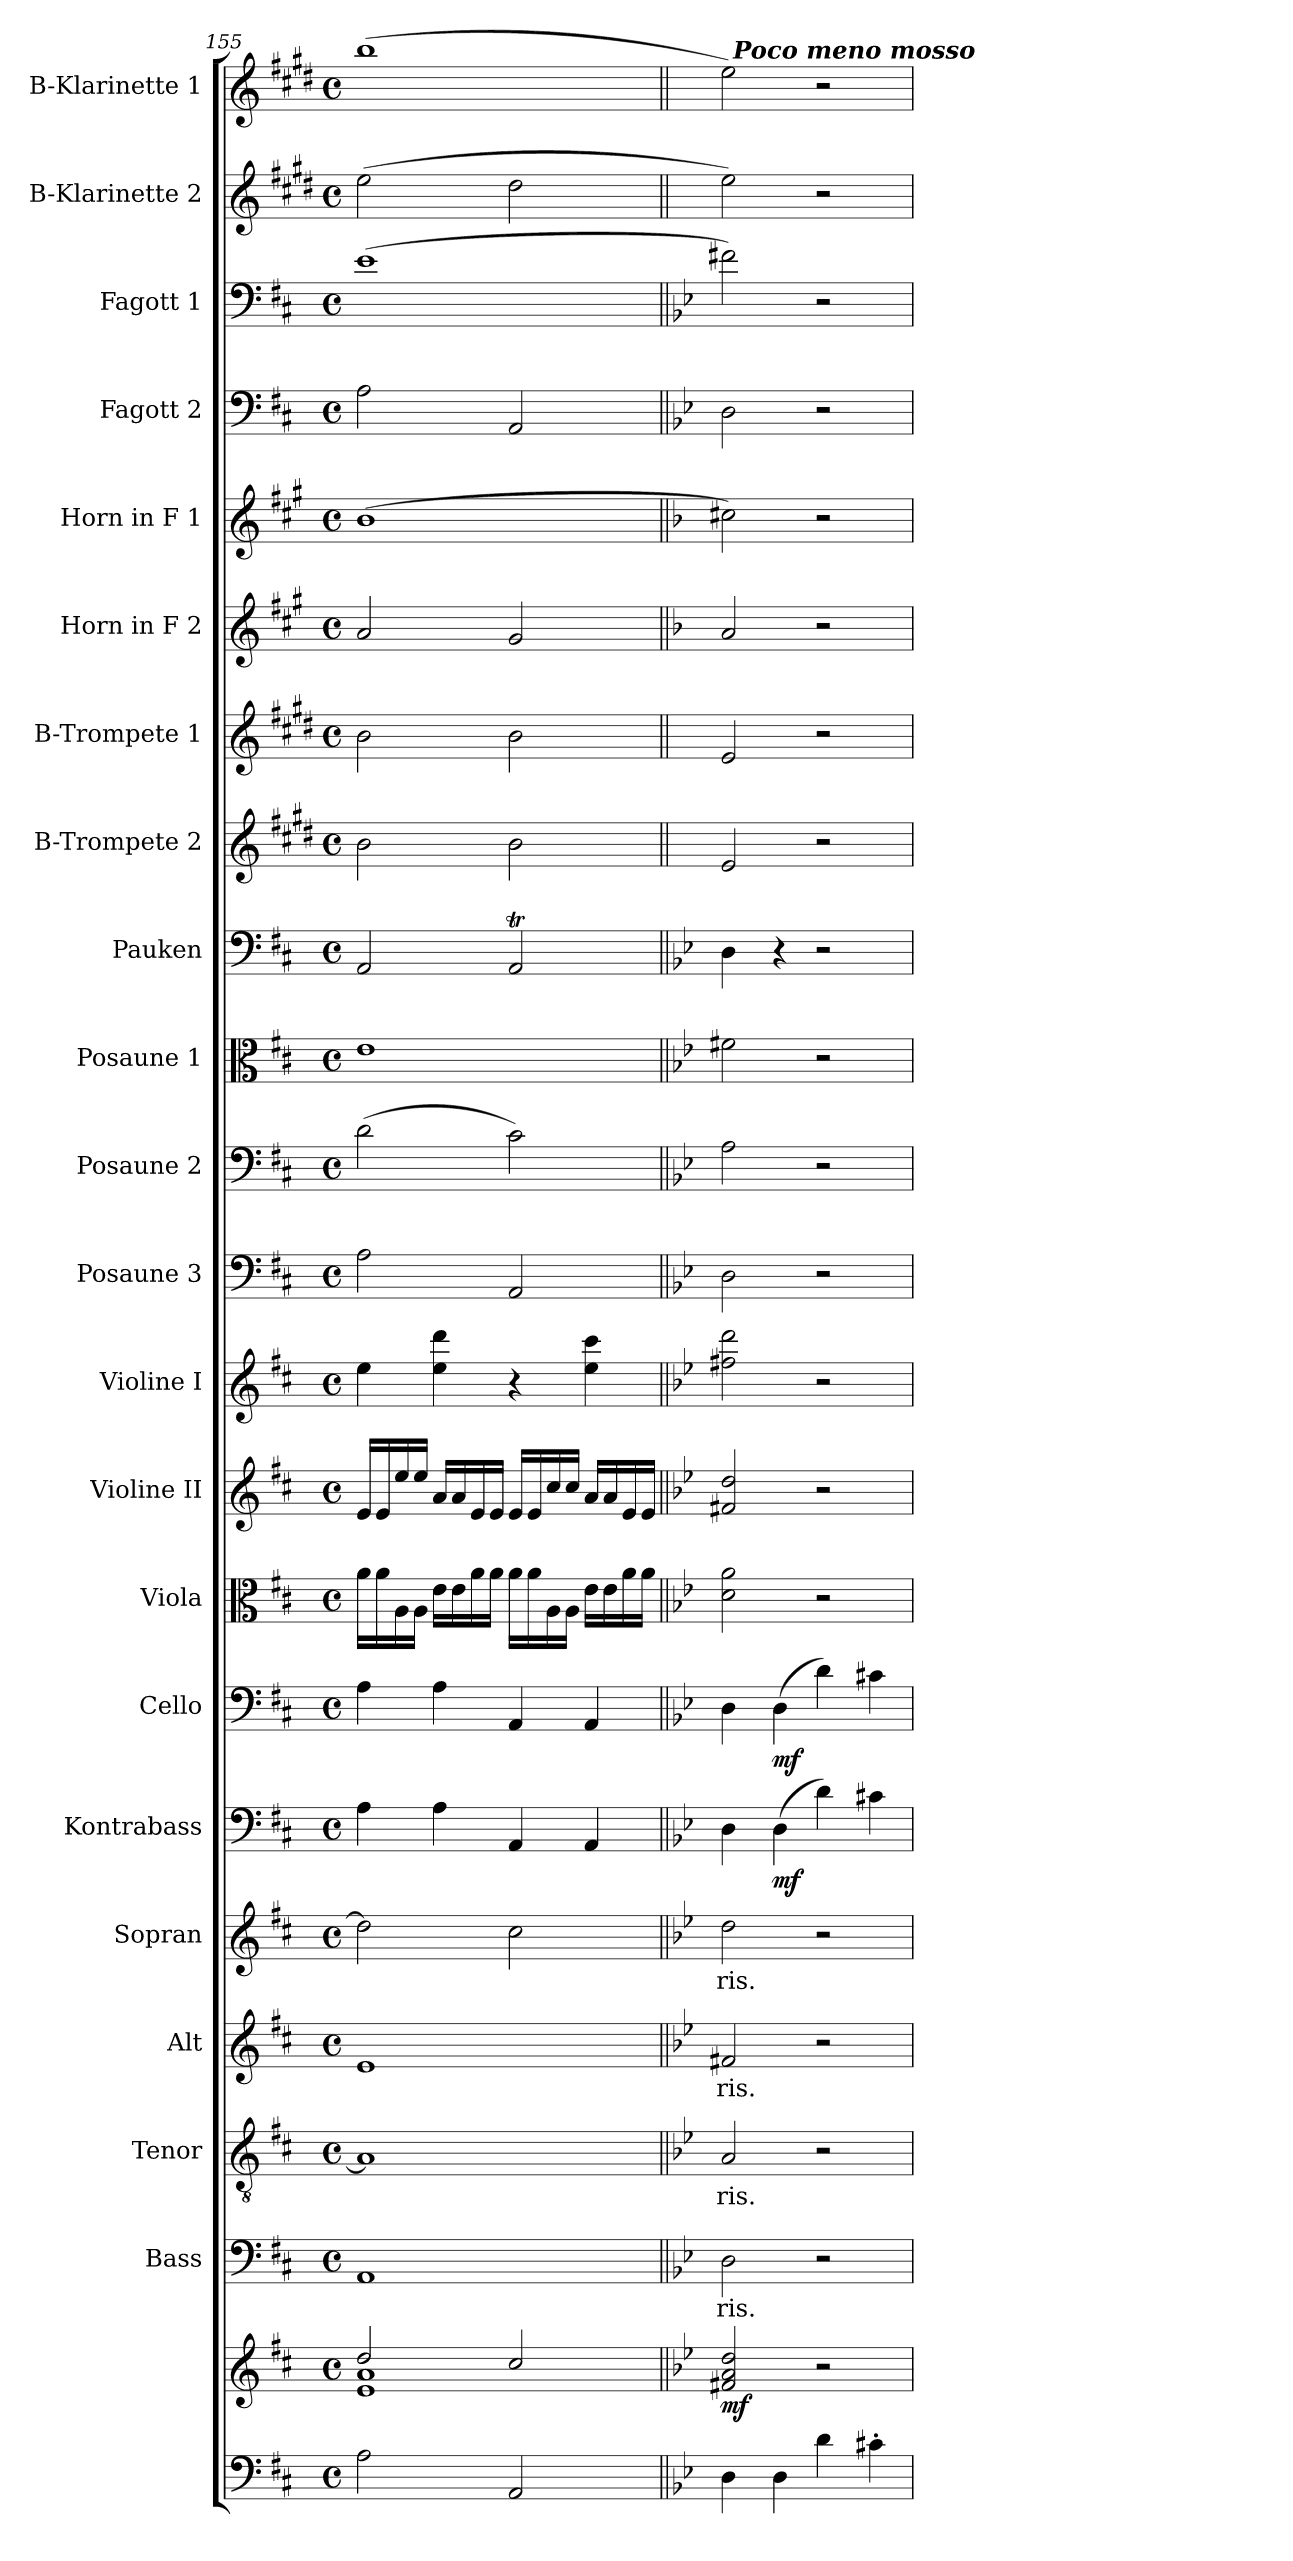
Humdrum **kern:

**kern	**kern	**dynam	**kern	**text	**kern	**text	**kern	**text	**kern	**text	**kern	**dynam	**kern	**dynam	**kern	**kern	**kern	**kern	**kern	**kern	**kern	**kern	**kern	**kern	**kern	**kern	**kern	**kern	**kern
*part22	*part22	*part22	*part21	*part21	*part20	*part20	*part19	*part19	*part18	*part18	*part17	*part17	*part16	*part16	*part15	*part14	*part13	*part12	*part11	*part10	*part9	*part8	*part7	*part6	*part5	*part4	*part3	*part2	*part1
*staff23	*staff22	*staff22/23	*staff21	*staff21	*staff20	*staff20	*staff19	*staff19	*staff18	*staff18	*staff17	*staff17	*staff16	*staff16	*staff15	*staff14	*staff13	*staff12	*staff11	*staff10	*staff9	*staff8	*staff7	*staff6	*staff5	*staff4	*staff3	*staff2	*staff1
*	*	*	*I"Bass	*	*I"Tenor	*	*I"Alt	*	*I"Sopran	*	*I"Kontrabass	*	*I"Cello	*	*I"Viola	*I"Violine II	*I"Violine I	*I"Posaune 3	*I"Posaune 2	*I"Posaune 1	*I"Pauken	*I"B-Trompete 2	*I"B-Trompete 1	*I"Horn in F 2	*I"Horn in F 1	*I"Fagott 2	*I"Fagott 1	*I"B-Klarinette 2	*I"B-Klarinette 1
*	*	*	*I'B.	*	*I'T.	*	*I'A.	*	*I'S.	*	*I'Kb.	*	*	*	*I'Vla.	*I'Vl. II	*I'Vl. I	*I'Pos. 3	*I'Pos. 2	*I'Pos. 1	*I'Pk.	*I'B Trp. 2	*I'B Trp. 1	*	*	*I'Fg. 2	*I'Fg. 1	*I'B Kl. 2	*I'B Kl. 1
!!LO:PB:g=z
*clefF4	*clefG2	*	*clefF4	*	*clefGv2	*	*clefG2	*	*clefG2	*	*clefF4	*	*clefF4	*	*clefC3	*clefG2	*clefG2	*clefF4	*clefF4	*clefC3	*clefF4	*clefG2	*clefG2	*clefG2	*clefG2	*clefF4	*clefF4	*clefG2	*clefG2
*	*	*	*	*	*	*	*	*	*	*	*ITrd7c12	*	*	*	*	*	*	*	*	*	*	*ITrd1c2	*ITrd1c2	*ITrd4c7	*ITrd4c7	*	*	*ITrd1c2	*ITrd1c2
*k[f#c#]	*k[f#c#]	*	*k[f#c#]	*	*k[f#c#]	*	*k[f#c#]	*	*k[f#c#]	*	*k[f#c#]	*	*k[f#c#]	*	*k[f#c#]	*k[f#c#]	*k[f#c#]	*k[f#c#]	*k[f#c#]	*k[f#c#]	*k[f#c#]	*k[f#c#]	*k[f#c#]	*k[f#c#]	*k[f#c#]	*k[f#c#]	*k[f#c#]	*k[f#c#]	*k[f#c#]
*D:	*D:	*	*D:	*	*D:	*	*D:	*	*D:	*	*D:	*	*D:	*	*D:	*D:	*D:	*D:	*D:	*D:	*D:	*D:	*D:	*D:	*D:	*D:	*D:	*D:	*D:
*M4/4	*M4/4	*	*M4/4	*	*M4/4	*	*M4/4	*	*M4/4	*	*M4/4	*	*M4/4	*	*M4/4	*M4/4	*M4/4	*M4/4	*M4/4	*M4/4	*M4/4	*M4/4	*M4/4	*M4/4	*M4/4	*M4/4	*M4/4	*M4/4	*M4/4
*met(c)	*met(c)	*	*met(c)	*	*met(c)	*	*met(c)	*	*met(c)	*	*met(c)	*	*met(c)	*	*met(c)	*met(c)	*met(c)	*met(c)	*met(c)	*met(c)	*met(c)	*met(c)	*met(c)	*met(c)	*met(c)	*met(c)	*met(c)	*met(c)	*met(c)
=155	=155	=155	=155	=155	=155	=155	=155	=155	=155	=155	=155	=155	=155	=155	=155	=155	=155	=155	=155	=155	=155	=155	=155	=155	=155	=155	=155	=155	=155
*	*^	*	*	*	*	*	*	*	*	*	*	*	*	*	*	*	*	*	*	*	*	*	*	*	*	*	*	*	*
2A\	2dd/	1e 1a	.	1AA	.	1A]	.	1e	.	2dd\]	.	4AA\	.	4A\	.	16a\LL	16e/LL	4ee\	2A\	(>2d\	1e	2AA/	2a\	2a\	2d/	(>1e	2A\	(>1e	(>2dd\	(>1aa
.	.	.	.	.	.	.	.	.	.	.	.	.	.	.	.	16a\	16e/	.	.	.	.	.	.	.	.	.	.	.	.	.
.	.	.	.	.	.	.	.	.	.	.	.	.	.	.	.	16A\	16ee/	.	.	.	.	.	.	.	.	.	.	.	.	.
.	.	.	.	.	.	.	.	.	.	.	.	.	.	.	.	16A\JJ	16ee/JJ	.	.	.	.	.	.	.	.	.	.	.	.	.
.	.	.	.	.	.	.	.	.	.	.	.	4AA\	.	4A\	.	16e\LL	16a/LL	4ee\ 4ddd\	.	.	.	.	.	.	.	.	.	.	.	.
.	.	.	.	.	.	.	.	.	.	.	.	.	.	.	.	16e\	16a/	.	.	.	.	.	.	.	.	.	.	.	.	.
.	.	.	.	.	.	.	.	.	.	.	.	.	.	.	.	16a\	16e/	.	.	.	.	.	.	.	.	.	.	.	.	.
.	.	.	.	.	.	.	.	.	.	.	.	.	.	.	.	16a\JJ	16e/JJ	.	.	.	.	.	.	.	.	.	.	.	.	.
2AA/	2cc#/	.	.	.	.	.	.	.	.	2cc#\	.	4AAA/	.	4AA/	.	16a\LL	16e/LL	4r	2AA/	2c#\)	.	2AAT/	2a\	2a\	2c#/	.	2AA/	.	2cc#\	.
.	.	.	.	.	.	.	.	.	.	.	.	.	.	.	.	16a\	16e/	.	.	.	.	.	.	.	.	.	.	.	.	.
.	.	.	.	.	.	.	.	.	.	.	.	.	.	.	.	16A\	16cc#/	.	.	.	.	.	.	.	.	.	.	.	.	.
.	.	.	.	.	.	.	.	.	.	.	.	.	.	.	.	16A\JJ	16cc#/JJ	.	.	.	.	.	.	.	.	.	.	.	.	.
.	.	.	.	.	.	.	.	.	.	.	.	4AAA/	.	4AA/	.	16e\LL	16a/LL	4ee\ 4ccc#\	.	.	.	.	.	.	.	.	.	.	.	.
.	.	.	.	.	.	.	.	.	.	.	.	.	.	.	.	16e\	16a/	.	.	.	.	.	.	.	.	.	.	.	.	.
.	.	.	.	.	.	.	.	.	.	.	.	.	.	.	.	16a\	16e/	.	.	.	.	.	.	.	.	.	.	.	.	.
.	.	.	.	.	.	.	.	.	.	.	.	.	.	.	.	16a\JJ	16e/JJ	.	.	.	.	.	.	.	.	.	.	.	.	.
*	*v	*v	*	*	*	*	*	*	*	*	*	*	*	*	*	*	*	*	*	*	*	*	*	*	*	*	*	*	*	*
=156||	=156||	=156||	=156||	=156||	=156||	=156||	=156||	=156||	=156||	=156||	=156||	=156||	=156||	=156||	=156||	=156||	=156||	=156||	=156||	=156||	=156||	=156||	=156||	=156||	=156||	=156||	=156||	=156||	=156||
*k[b-e-]	*k[b-e-]	*	*k[b-e-]	*	*k[b-e-]	*	*k[b-e-]	*	*k[b-e-]	*	*k[b-e-]	*	*k[b-e-]	*	*k[b-e-]	*k[b-e-]	*k[b-e-]	*k[b-e-]	*k[b-e-]	*k[b-e-]	*k[b-e-]	*k[b-e-]	*k[b-e-]	*k[b-e-]	*k[b-e-]	*k[b-e-]	*k[b-e-]	*k[b-e-]	*k[b-e-]
*B-:	*B-:	*	*B-:	*	*B-:	*	*B-:	*	*B-:	*	*B-:	*	*B-:	*	*B-:	*B-:	*B-:	*B-:	*B-:	*B-:	*B-:	*B-:	*B-:	*B-:	*B-:	*B-:	*B-:	*B-:	*B-:
!	!	!LO:DY:b	!	!LO:LY:b	!	!LO:LY:b	!	!LO:LY:b	!	!LO:LY:b	!	!	!	!	!	!	!	!	!	!	!	!	!	!	!	!	!	!	!
*	*	*	*	*	*	*	*	*	*	*	*	*	*	*	*	*	*	*	*	*	*	*	*	*	*	*	*	*	*^
4D\	2f#X/ 2a/ 2dd/	mf	2D\	-ris.	2A/	-ris.	2f#X/	-ris.	2dd\	-ris.	4DD\	.	4D\	.	2d\ 2a\	2f#X/ 2dd/	2ff#X\ 2ddd\	2D\	2A\	2f#X\	4D\	2d/	2d/	2d/	2f#X\)	2D\	2f#X\)	2dd\)	2dd\)	32ryy
!	!	!	!	!	!	!	!	!	!	!	!	!	!	!	!	!	!	!	!	!	!	!	!	!	!	!	!	!	!	!LO:TX:a:Bi:t=Poco meno mosso
.	.	.	.	.	.	.	.	.	.	.	.	.	.	.	.	.	.	.	.	.	.	.	.	.	.	.	.	.	.	2ryy
!	!	!	!	!	!	!	!	!	!	!	!	!LO:DY:b	!	!LO:DY:b	!	!	!	!	!	!	!	!	!	!	!	!	!	!	!	!
4D\	.	.	.	.	.	.	.	.	.	.	(>4DD\	mf	(>4D\	mf	.	.	.	.	.	.	4r	.	.	.	.	.	.	.	.	.
4d\	2r	.	2r	.	2r	.	2r	.	2r	.	4D\)	.	4d\)	.	2r	2r	2r	2r	2r	2r	2r	2r	2r	2r	2r	2r	2r	2r	2r	.
.	.	.	.	.	.	.	.	.	.	.	.	.	.	.	.	.	.	.	.	.	.	.	.	.	.	.	.	.	.	4...ryy
4c#X'>\	.	.	.	.	.	.	.	.	.	.	4C#X\	.	4c#X\	.	.	.	.	.	.	.	.	.	.	.	.	.	.	.	.	.
*	*	*	*	*	*	*	*	*	*	*	*	*	*	*	*	*	*	*	*	*	*	*	*	*	*	*	*	*	*v	*v
=	=	=	=	=	=	=	=	=	=	=	=	=	=	=	=	=	=	=	=	=	=	=	=	=	=	=	=	=	=
*-	*-	*-	*-	*-	*-	*-	*-	*-	*-	*-	*-	*-	*-	*-	*-	*-	*-	*-	*-	*-	*-	*-	*-	*-	*-	*-	*-	*-	*-
